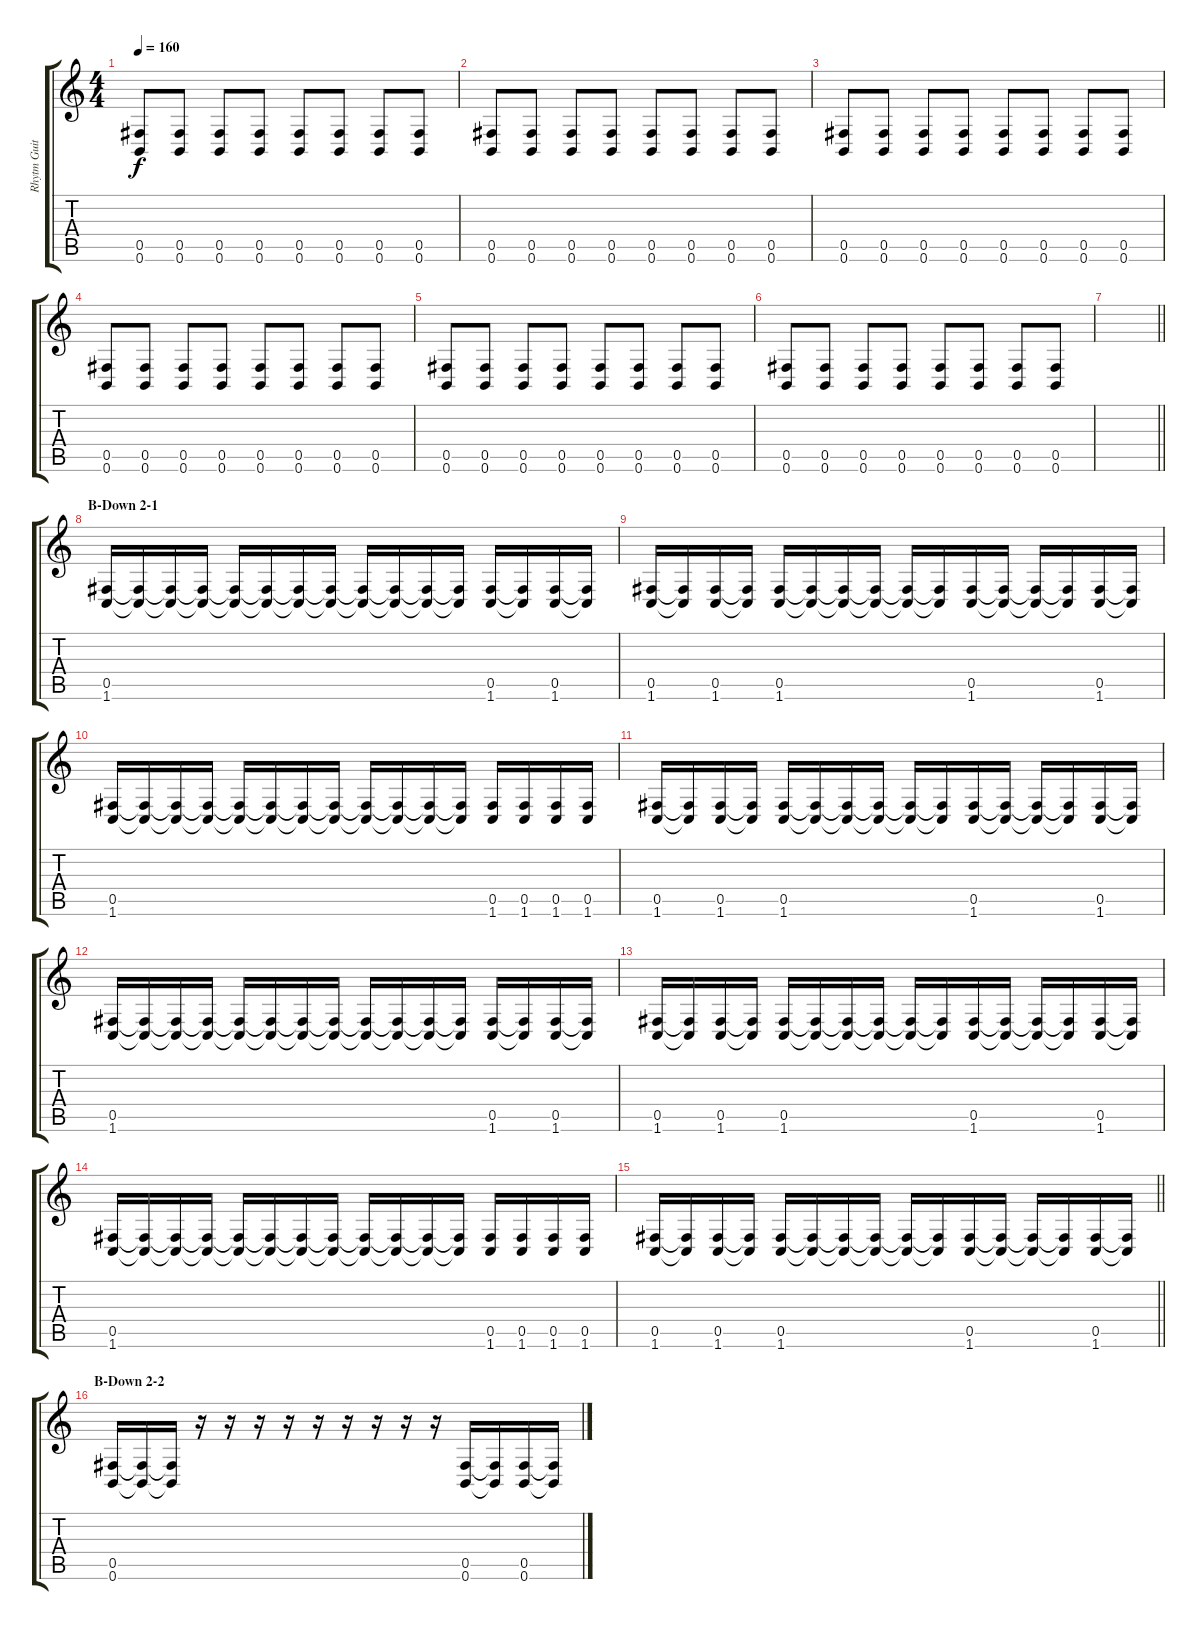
\track ("Rhytm Guitar" "Rhytm Guit") {instrument distortionguitar}
\staff {score tabs}
\tuning (Db4 Ab3 E3 B2 Gb2 B1) {hide}
\ts (4 4)
\tempo 160
\clef g2
\ks c
(0.5 0.6).8{dy f} (0.5 0.6).8 (0.5 0.6).8 (0.5 0.6).8 (0.5 0.6).8 (0.5 0.6).8 (0.5 0.6).8 (0.5 0.6).8 |
(0.5 0.6).8 (0.5 0.6).8 (0.5 0.6).8 (0.5 0.6).8 (0.5 0.6).8 (0.5 0.6).8 (0.5 0.6).8 (0.5 0.6).8 |
(0.5 0.6).8 (0.5 0.6).8 (0.5 0.6).8 (0.5 0.6).8 (0.5 0.6).8 (0.5 0.6).8 (0.5 0.6).8 (0.5 0.6).8 |
(0.5 0.6).8{volume 9} (0.5 0.6).8 (0.5 0.6).8 (0.5 0.6).8 (0.5 0.6).8 (0.5 0.6).8 (0.5 0.6).8 (0.5 0.6).8 |
(0.5 0.6).8 (0.5 0.6).8 (0.5 0.6).8 (0.5 0.6).8 (0.5 0.6).8 (0.5 0.6).8 (0.5 0.6).8 (0.5 0.6).8 |
(0.5 0.6).8{volume 13} (0.5 0.6).8 (0.5 0.6).8{volume 9} (0.5 0.6).8 (0.5 0.6).8 (0.5 0.6).8 (0.5 0.6).8{volume 13} (0.5 0.6).8 |
\barLineRight lightlight
|
\section ("" "B-Down 2-1")
(0.5 1.6).16 (0.5{t} 1.6{t}).16 (0.5{t} 1.6{t}).16 (0.5{t} 1.6{t}).16 (0.5{t} 1.6{t}).16 (0.5{t} 1.6{t}).16 (0.5{t} 1.6{t}).16 (0.5{t} 1.6{t}).16 (0.5{t} 1.6{t}).16 (0.5{t} 1.6{t}).16 (0.5{t} 1.6{t}).16 (0.5{t} 1.6{t}).16 (0.5 1.6).16 (0.5{t} 1.6{t}).16 (0.5 1.6).16 (0.5{t} 1.6{t}).16 |
(0.5 1.6).16 (0.5{t} 1.6{t}).16 (0.5 1.6).16 (0.5{t} 1.6{t}).16 (0.5 1.6).16 (0.5{t} 1.6{t}).16 (0.5{t} 1.6{t}).16 (0.5{t} 1.6{t}).16 (0.5{t} 1.6{t}).16 (0.5{t} 1.6{t}).16 (0.5 1.6).16 (0.5{t} 1.6{t}).16 (0.5{t} 1.6{t}).16 (0.5{t} 1.6{t}).16 (0.5 1.6).16 (0.5{t} 1.6{t}).16 |
(0.5 1.6).16 (0.5{t} 1.6{t}).16 (0.5{t} 1.6{t}).16 (0.5{t} 1.6{t}).16 (0.5{t} 1.6{t}).16 (0.5{t} 1.6{t}).16 (0.5{t} 1.6{t}).16 (0.5{t} 1.6{t}).16 (0.5{t} 1.6{t}).16 (0.5{t} 1.6{t}).16 (0.5{t} 1.6{t}).16 (0.5{t} 1.6{t}).16 (0.5 1.6).16 (0.5 1.6).16 (0.5 1.6).16 (0.5 1.6).16 |
(0.5 1.6).16 (0.5{t} 1.6{t}).16 (0.5 1.6).16 (0.5{t} 1.6{t}).16 (0.5 1.6).16 (0.5{t} 1.6{t}).16 (0.5{t} 1.6{t}).16 (0.5{t} 1.6{t}).16 (0.5{t} 1.6{t}).16 (0.5{t} 1.6{t}).16 (0.5 1.6).16 (0.5{t} 1.6{t}).16 (0.5{t} 1.6{t}).16 (0.5{t} 1.6{t}).16 (0.5 1.6).16 (0.5{t} 1.6{t}).16 |
(0.5 1.6).16 (0.5{t} 1.6{t}).16 (0.5{t} 1.6{t}).16 (0.5{t} 1.6{t}).16 (0.5{t} 1.6{t}).16 (0.5{t} 1.6{t}).16 (0.5{t} 1.6{t}).16 (0.5{t} 1.6{t}).16 (0.5{t} 1.6{t}).16 (0.5{t} 1.6{t}).16 (0.5{t} 1.6{t}).16 (0.5{t} 1.6{t}).16 (0.5 1.6).16 (0.5{t} 1.6{t}).16 (0.5 1.6).16 (0.5{t} 1.6{t}).16 |
(0.5 1.6).16 (0.5{t} 1.6{t}).16 (0.5 1.6).16 (0.5{t} 1.6{t}).16 (0.5 1.6).16 (0.5{t} 1.6{t}).16 (0.5{t} 1.6{t}).16 (0.5{t} 1.6{t}).16 (0.5{t} 1.6{t}).16 (0.5{t} 1.6{t}).16 (0.5 1.6).16 (0.5{t} 1.6{t}).16 (0.5{t} 1.6{t}).16 (0.5{t} 1.6{t}).16 (0.5 1.6).16 (0.5{t} 1.6{t}).16 |
(0.5 1.6).16 (0.5{t} 1.6{t}).16 (0.5{t} 1.6{t}).16 (0.5{t} 1.6{t}).16 (0.5{t} 1.6{t}).16 (0.5{t} 1.6{t}).16 (0.5{t} 1.6{t}).16 (0.5{t} 1.6{t}).16 (0.5{t} 1.6{t}).16 (0.5{t} 1.6{t}).16 (0.5{t} 1.6{t}).16 (0.5{t} 1.6{t}).16 (0.5 1.6).16 (0.5 1.6).16 (0.5 1.6).16 (0.5 1.6).16 |
\barLineRight lightlight
(0.5 1.6).16 (0.5{t} 1.6{t}).16 (0.5 1.6).16 (0.5{t} 1.6{t}).16 (0.5 1.6).16 (0.5{t} 1.6{t}).16 (0.5{t} 1.6{t}).16 (0.5{t} 1.6{t}).16 (0.5{t} 1.6{t}).16 (0.5{t} 1.6{t}).16 (0.5 1.6).16 (0.5{t} 1.6{t}).16 (0.5{t} 1.6{t}).16 (0.5{t} 1.6{t}).16 (0.5 1.6).16 (0.5{t} 1.6{t}).16 |
\section ("" "B-Down 2-2")
(0.5 0.6).16 (0.5{t} 0.6{t}).16 (0.5{t} 0.6{t}).16 r.16 r.16 r.16 r.16 r.16 r.16 r.16 r.16 r.16 (0.5 0.6).16 (0.5{t} 0.6{t}).16 (0.5 0.6).16 (0.5{t} 0.6{t}).16
